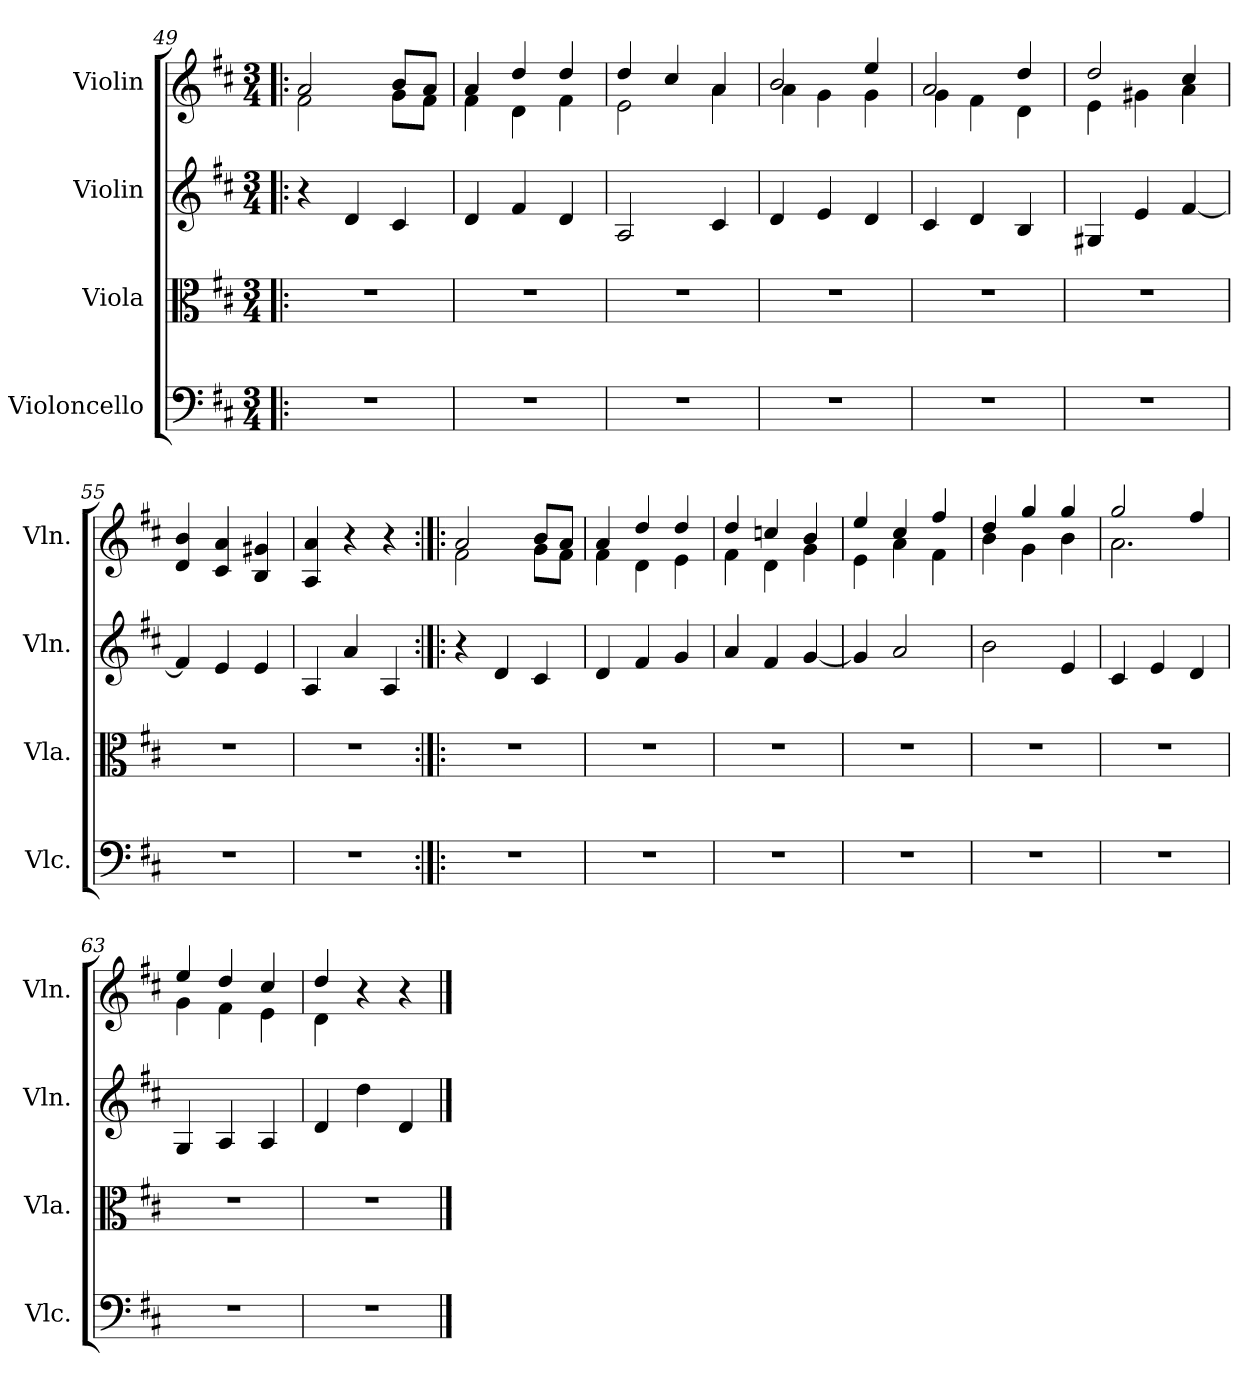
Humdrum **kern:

**kern	**kern	**kern	**kern
*part4	*part3	*part2	*part1
*staff4	*staff3	*staff2	*staff1
*I"Violoncello	*I"Viola	*I"Violin	*I"Violin
*I'Vlc.	*I'Vla.	*I'Vln.	*I'Vln.
*clefF4	*clefC3	*clefG2	*clefG2
*k[f#c#]	*k[f#c#]	*k[f#c#]	*k[f#c#]
*D:	*D:	*D:	*D:
*M3/4	*M3/4	*M3/4	*M3/4
=49!|:	=49!|:	=49!|:	=49!|:
*	*	*	*^
2.r	2.r	4r	2a/	2f#\
.	.	4d/	.	.
.	.	4c#/	8b/L	8g\L
.	.	.	8a/J	8f#\J
=50	=50	=50	=50	=50
2.r	2.r	4d/	4a/	4f#\
.	.	4f#/	4dd/	4d\
.	.	4d/	4dd/	4f#\
=51	=51	=51	=51	=51
2.r	2.r	2A/	4dd/	2e\
.	.	.	4cc#/	.
.	.	4c#/	4a/	4a\
=52	=52	=52	=52	=52
2.r	2.r	4d/	2b/	4a\
.	.	4e/	.	4g\
.	.	4d/	4ee/	4g\
=53	=53	=53	=53	=53
2.r	2.r	4c#/	2a/	4g\
.	.	4d/	.	4f#\
.	.	4B/	4dd/	4d\
=54	=54	=54	=54	=54
2.r	2.r	4G#X/	2dd/	4e\
.	.	4e/	.	4g#X\
.	.	[4f#/	4cc#/	4a\
*	*	*	*v	*v
=55	=55	=55	=55
2.r	2.r	4f#/]	4d/ 4b/
.	.	4e/	4c#/ 4a/
.	.	4e/	4B/ 4g#X/
=56	=56	=56	=56
2.r	2.r	4A/	4A/ 4a/
.	.	4a/	4r
.	.	4A/	4r
=57:|!|:	=57:|!|:	=57:|!|:	=57:|!|:
*	*	*	*^
2.r	2.r	4r	2a/	2f#\
.	.	4d/	.	.
.	.	4c#/	8b/L	8g\L
.	.	.	8a/J	8f#\J
=58	=58	=58	=58	=58
2.r	2.r	4d/	4a/	4f#\
.	.	4f#/	4dd/	4d\
.	.	4g/	4dd/	4e\
=59	=59	=59	=59	=59
2.r	2.r	4a/	4dd/	4f#\
.	.	4f#/	4ccn/	4d\
.	.	[4g/	4b/	4g\
=60	=60	=60	=60	=60
2.r	2.r	4g/]	4ee/	4e\
.	.	2a/	4cc#/	4a\
.	.	.	4ff#/	4f#\
=61	=61	=61	=61	=61
2.r	2.r	2b\	4dd/	4b\
.	.	.	4gg/	4g\
.	.	4e/	4gg/	4b\
=62	=62	=62	=62	=62
2.r	2.r	4c#/	2gg/	2.a\
.	.	4e/	.	.
.	.	4d/	4ff#/	.
=63	=63	=63	=63	=63
2.r	2.r	4G/	4ee/	4g\
.	.	4A/	4dd/	4f#\
.	.	4A/	4cc#/	4e\
=64	=64	=64	=64	=64
2.r	2.r	4d/	4dd/	4d\
.	.	4dd\	2ryy	4r
.	.	4d/	.	4r
*	*	*	*v	*v
==	==	==	==
*-	*-	*-	*-
